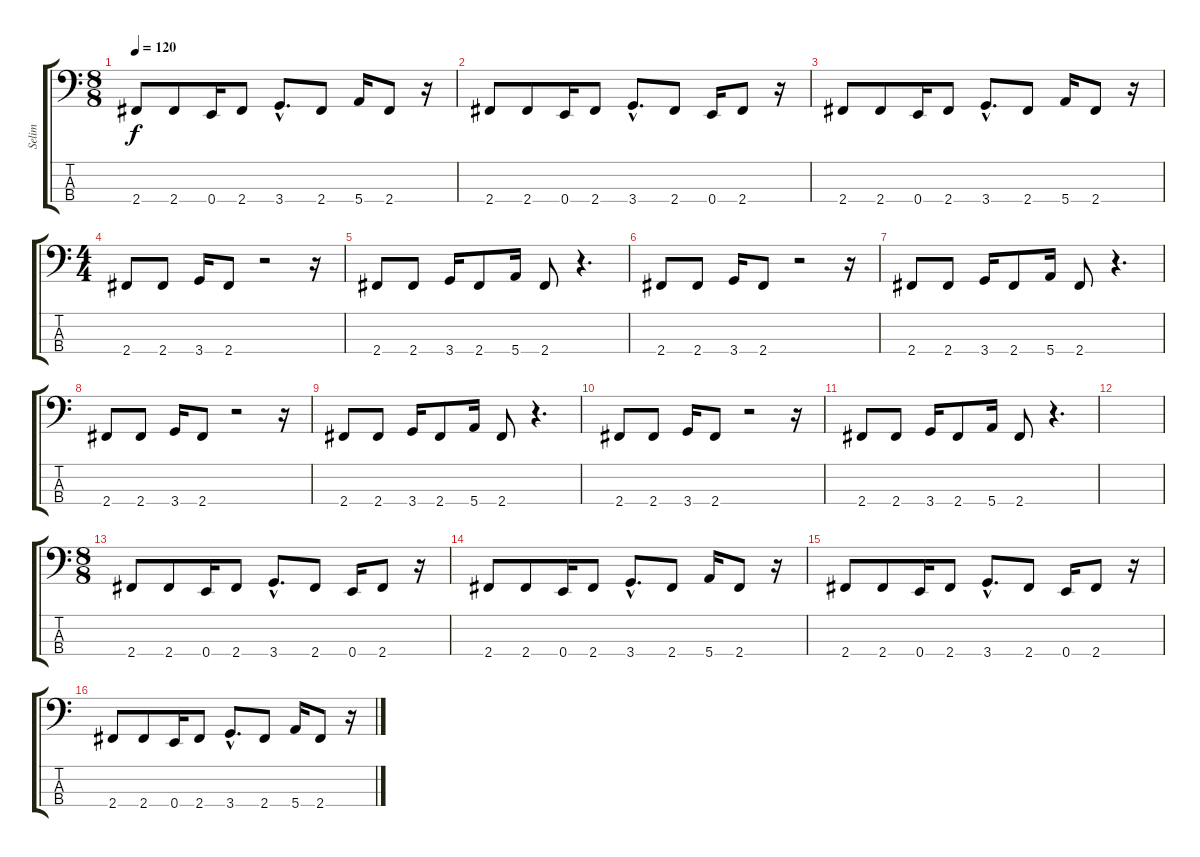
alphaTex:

\track ("Selim" "Selim") {instrument electricbasspick}
\staff {score tabs}
\tuning (G2 D2 A1 E1) {hide}
\ts (8 8)
\tempo 120
\clef f4
\ks c
2.4.8{dy f} 2.4.8 0.4.16 2.4.8 3.4{hac}.8{d} 2.4.8 5.4.16 2.4.8 r.16 |
2.4.8 2.4.8 0.4.16 2.4.8 3.4{hac}.8{d} 2.4.8 0.4.16 2.4.8 r.16 |
2.4.8 2.4.8 0.4.16 2.4.8 3.4{hac}.8{d} 2.4.8 5.4.16 2.4.8 r.16 |
\ts (4 4)
2.4.8 2.4.8 3.4.16 2.4.8 r.2 r.16 |
2.4.8 2.4.8 3.4.16 2.4.8 5.4.16 2.4.8 r.4{d} |
2.4.8 2.4.8 3.4.16 2.4.8 r.2 r.16 |
2.4.8 2.4.8 3.4.16 2.4.8 5.4.16 2.4.8 r.4{d} |
2.4.8 2.4.8 3.4.16 2.4.8 r.2 r.16 |
2.4.8 2.4.8 3.4.16 2.4.8 5.4.16 2.4.8 r.4{d} |
2.4.8 2.4.8 3.4.16 2.4.8 r.2 r.16 |
2.4.8 2.4.8 3.4.16 2.4.8 5.4.16 2.4.8 r.4{d} |
|
\ts (8 8)
2.4.8 2.4.8 0.4.16 2.4.8 3.4{hac}.8{d} 2.4.8 0.4.16 2.4.8 r.16 |
2.4.8 2.4.8 0.4.16 2.4.8 3.4{hac}.8{d} 2.4.8 5.4.16 2.4.8 r.16 |
2.4.8 2.4.8 0.4.16 2.4.8 3.4{hac}.8{d} 2.4.8 0.4.16 2.4.8 r.16 |
2.4.8 2.4.8 0.4.16 2.4.8 3.4{hac}.8{d} 2.4.8 5.4.16 2.4.8 r.16
